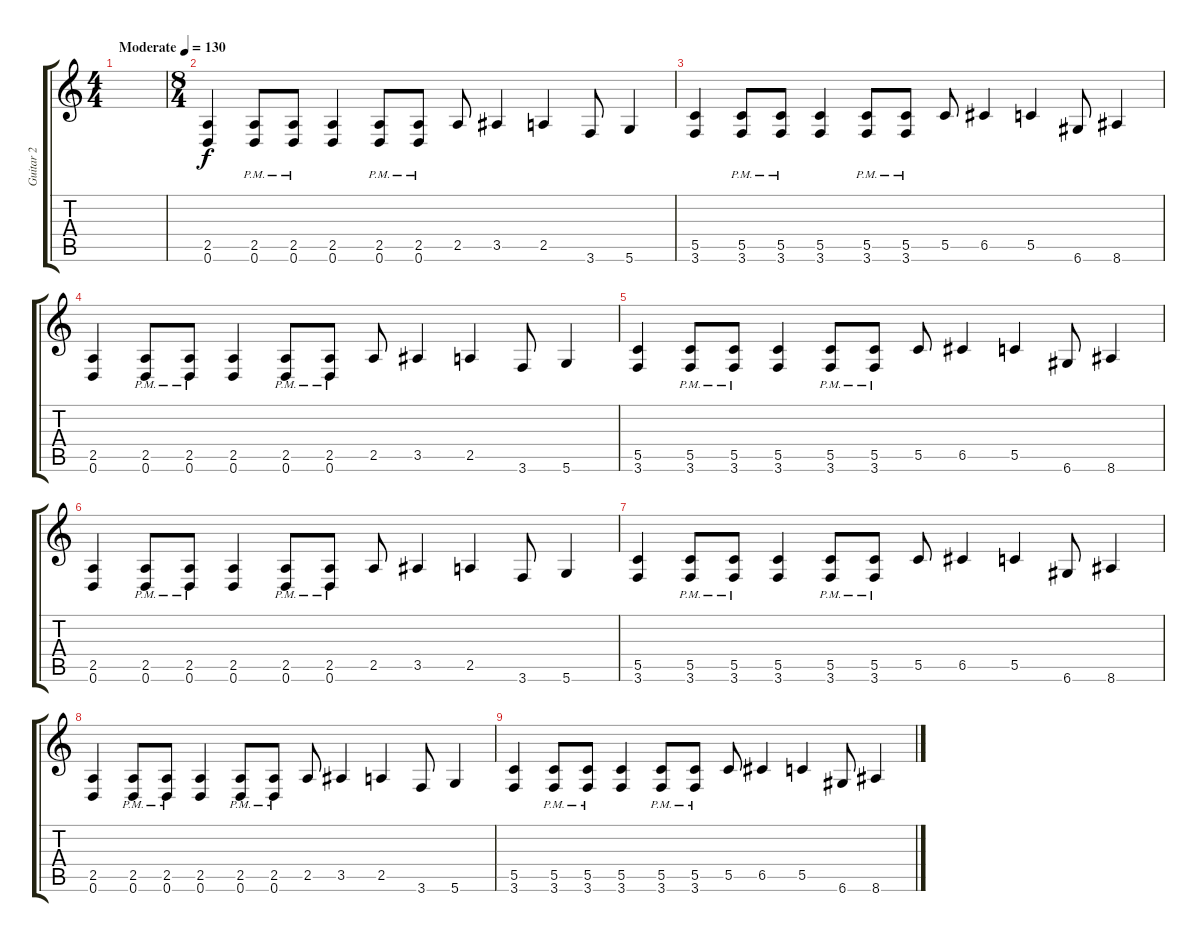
\track ("Guitar 2" "Guitar 2") {instrument distortionguitar}
\staff {score tabs}
\tuning (D4 A3 F3 C3 G2 D2) {hide}
\ts (4 4)
\tempo (130 "Moderate")
\clef g2
\ks c
|
\ts (8 4)
(2.5 0.6).4 (2.5{pm} 0.6{pm}).8 (2.5{pm} 0.6{pm}).8 (2.5 0.6).4 (2.5{pm} 0.6{pm}).8 (2.5{pm} 0.6{pm}).8 2.5.8 3.5.4 2.5.4 3.6.8 5.6.4 |
(5.5 3.6).4 (5.5{pm} 3.6{pm}).8 (5.5{pm} 3.6{pm}).8 (5.5 3.6).4 (5.5{pm} 3.6{pm}).8 (5.5{pm} 3.6{pm}).8 5.5.8 6.5.4 5.5.4 6.6.8 8.6.4 |
(2.5 0.6).4 (2.5{pm} 0.6{pm}).8 (2.5{pm} 0.6{pm}).8 (2.5 0.6).4 (2.5{pm} 0.6{pm}).8 (2.5{pm} 0.6{pm}).8 2.5.8 3.5.4 2.5.4 3.6.8 5.6.4 |
(5.5 3.6).4 (5.5{pm} 3.6{pm}).8 (5.5{pm} 3.6{pm}).8 (5.5 3.6).4 (5.5{pm} 3.6{pm}).8 (5.5{pm} 3.6{pm}).8 5.5.8 6.5.4 5.5.4 6.6.8 8.6.4 |
(2.5 0.6).4 (2.5{pm} 0.6{pm}).8 (2.5{pm} 0.6{pm}).8 (2.5 0.6).4 (2.5{pm} 0.6{pm}).8 (2.5{pm} 0.6{pm}).8 2.5.8 3.5.4 2.5.4 3.6.8 5.6.4 |
(5.5 3.6).4 (5.5{pm} 3.6{pm}).8 (5.5{pm} 3.6{pm}).8 (5.5 3.6).4 (5.5{pm} 3.6{pm}).8 (5.5{pm} 3.6{pm}).8 5.5.8 6.5.4 5.5.4 6.6.8 8.6.4 |
(2.5 0.6).4 (2.5{pm} 0.6{pm}).8 (2.5{pm} 0.6{pm}).8 (2.5 0.6).4 (2.5{pm} 0.6{pm}).8 (2.5{pm} 0.6{pm}).8 2.5.8 3.5.4 2.5.4 3.6.8 5.6.4 |
(5.5 3.6).4 (5.5{pm} 3.6{pm}).8 (5.5{pm} 3.6{pm}).8 (5.5 3.6).4 (5.5{pm} 3.6{pm}).8 (5.5{pm} 3.6{pm}).8 5.5.8 6.5.4 5.5.4 6.6.8 8.6.4
